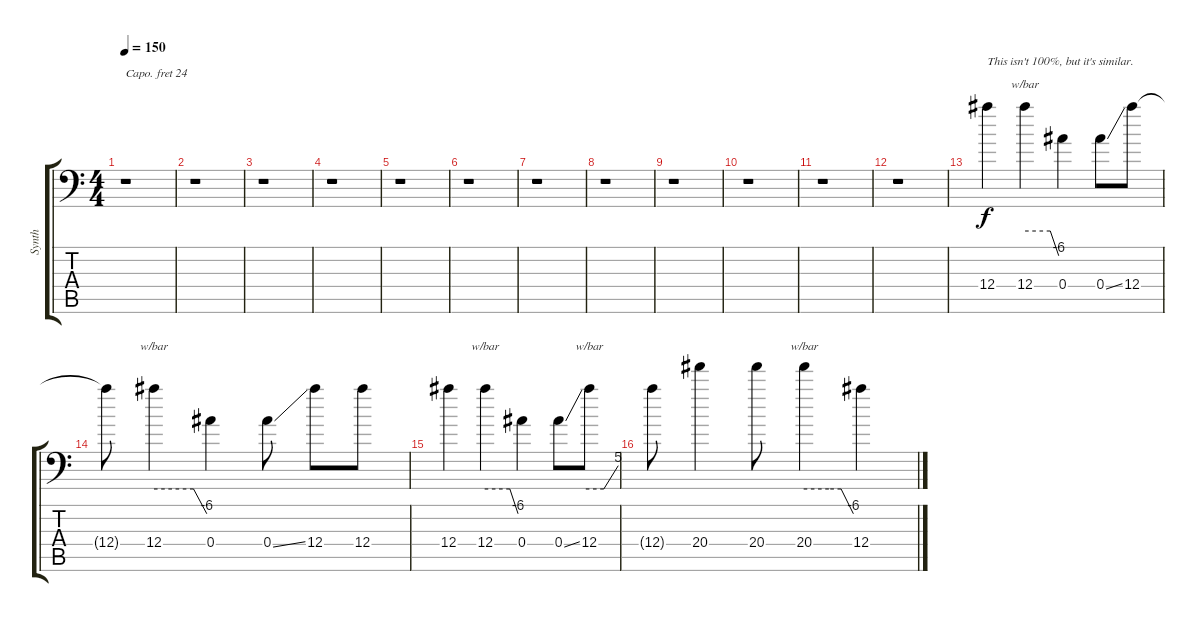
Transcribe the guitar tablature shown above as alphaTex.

\track ("Synth" "Synth") {instrument lead2sawtooth}
\staff {score tabs}
\capo 24
\tuning (C4 G3 Eb3 Bb2 F2 Bb1) {hide}
\ts (4 4)
\tempo 150
\clef f4
\ks c
r.1{dy f} |
r.1 |
r.1 |
r.1 |
r.1 |
r.1 |
r.1 |
r.1 |
r.1 |
r.1 |
r.1 |
r.1 |
12.4.4{txt "This isn't 100%, but it's similar."} 12.4.4{tbe (custom default 0 0 45 0 60 -24)} 0.4.4 0.4{ss}.8 12.4.8 |
12.4{t}.8 12.4.4{tbe (custom default 0 0 45 0 60 -24)} 0.4.4 0.4{ss}.8 12.4.8 12.4.8 |
12.4.4 12.4.4{tbe (custom default 0 0 45 0 60 -24)} 0.4.4 0.4{ss}.8 12.4.8{tbe (custom default 0 0 30 0 60 20)} |
12.4{t}.8 20.4.4 20.4.8 20.4.4{tbe (custom default 0 0 30 0 45 0 60 -24)} 12.4.4
